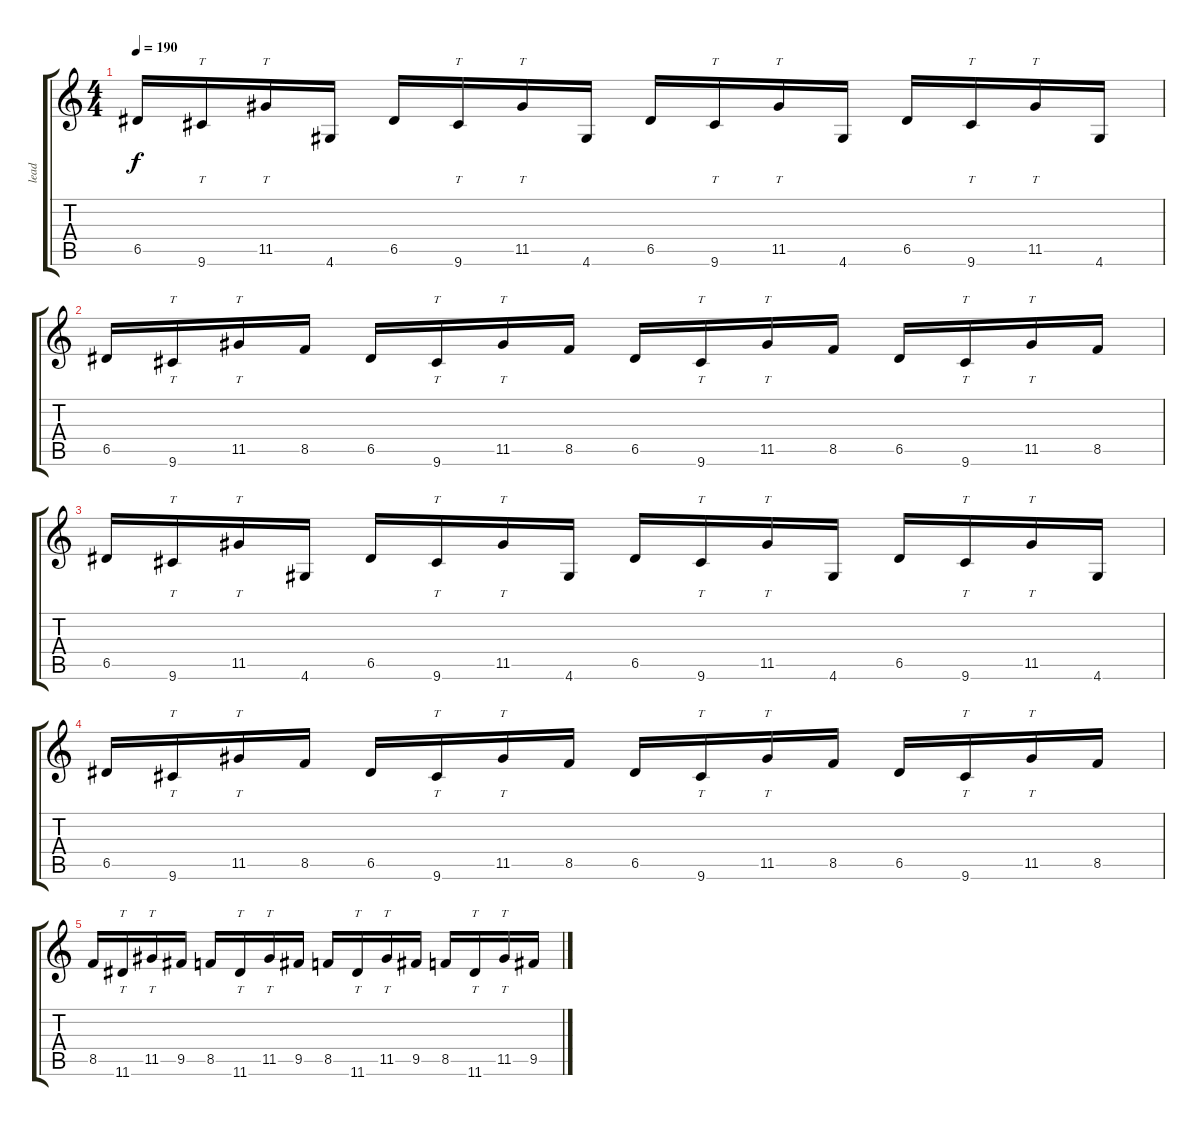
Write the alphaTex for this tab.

\track ("lead" "lead") {instrument distortionguitar}
\staff {score tabs}
\tuning (E4 B3 G3 D3 A2 E2) {hide}
\ts (4 4)
\tempo 190
\clef g2
\ks c
6.5.16{dy f} 9.6.16{tt} 11.5.16{tt} 4.6.16 6.5.16 9.6.16{tt} 11.5.16{tt} 4.6.16 6.5.16 9.6.16{tt} 11.5.16{tt} 4.6.16 6.5.16 9.6.16{tt} 11.5.16{tt} 4.6.16 |
6.5.16 9.6.16{tt} 11.5.16{tt} 8.5.16 6.5.16 9.6.16{tt} 11.5.16{tt} 8.5.16 6.5.16 9.6.16{tt} 11.5.16{tt} 8.5.16 6.5.16 9.6.16{tt} 11.5.16{tt} 8.5.16 |
6.5.16 9.6.16{tt} 11.5.16{tt} 4.6.16 6.5.16 9.6.16{tt} 11.5.16{tt} 4.6.16 6.5.16 9.6.16{tt} 11.5.16{tt} 4.6.16 6.5.16 9.6.16{tt} 11.5.16{tt} 4.6.16 |
6.5.16 9.6.16{tt} 11.5.16{tt} 8.5.16 6.5.16 9.6.16{tt} 11.5.16{tt} 8.5.16 6.5.16 9.6.16{tt} 11.5.16{tt} 8.5.16 6.5.16 9.6.16{tt} 11.5.16{tt} 8.5.16 |
8.5.16 11.6.16{tt} 11.5.16{tt} 9.5.16 8.5.16 11.6.16{tt} 11.5.16{tt} 9.5.16 8.5.16 11.6.16{tt} 11.5.16{tt} 9.5.16 8.5.16 11.6.16{tt} 11.5.16{tt} 9.5.16
